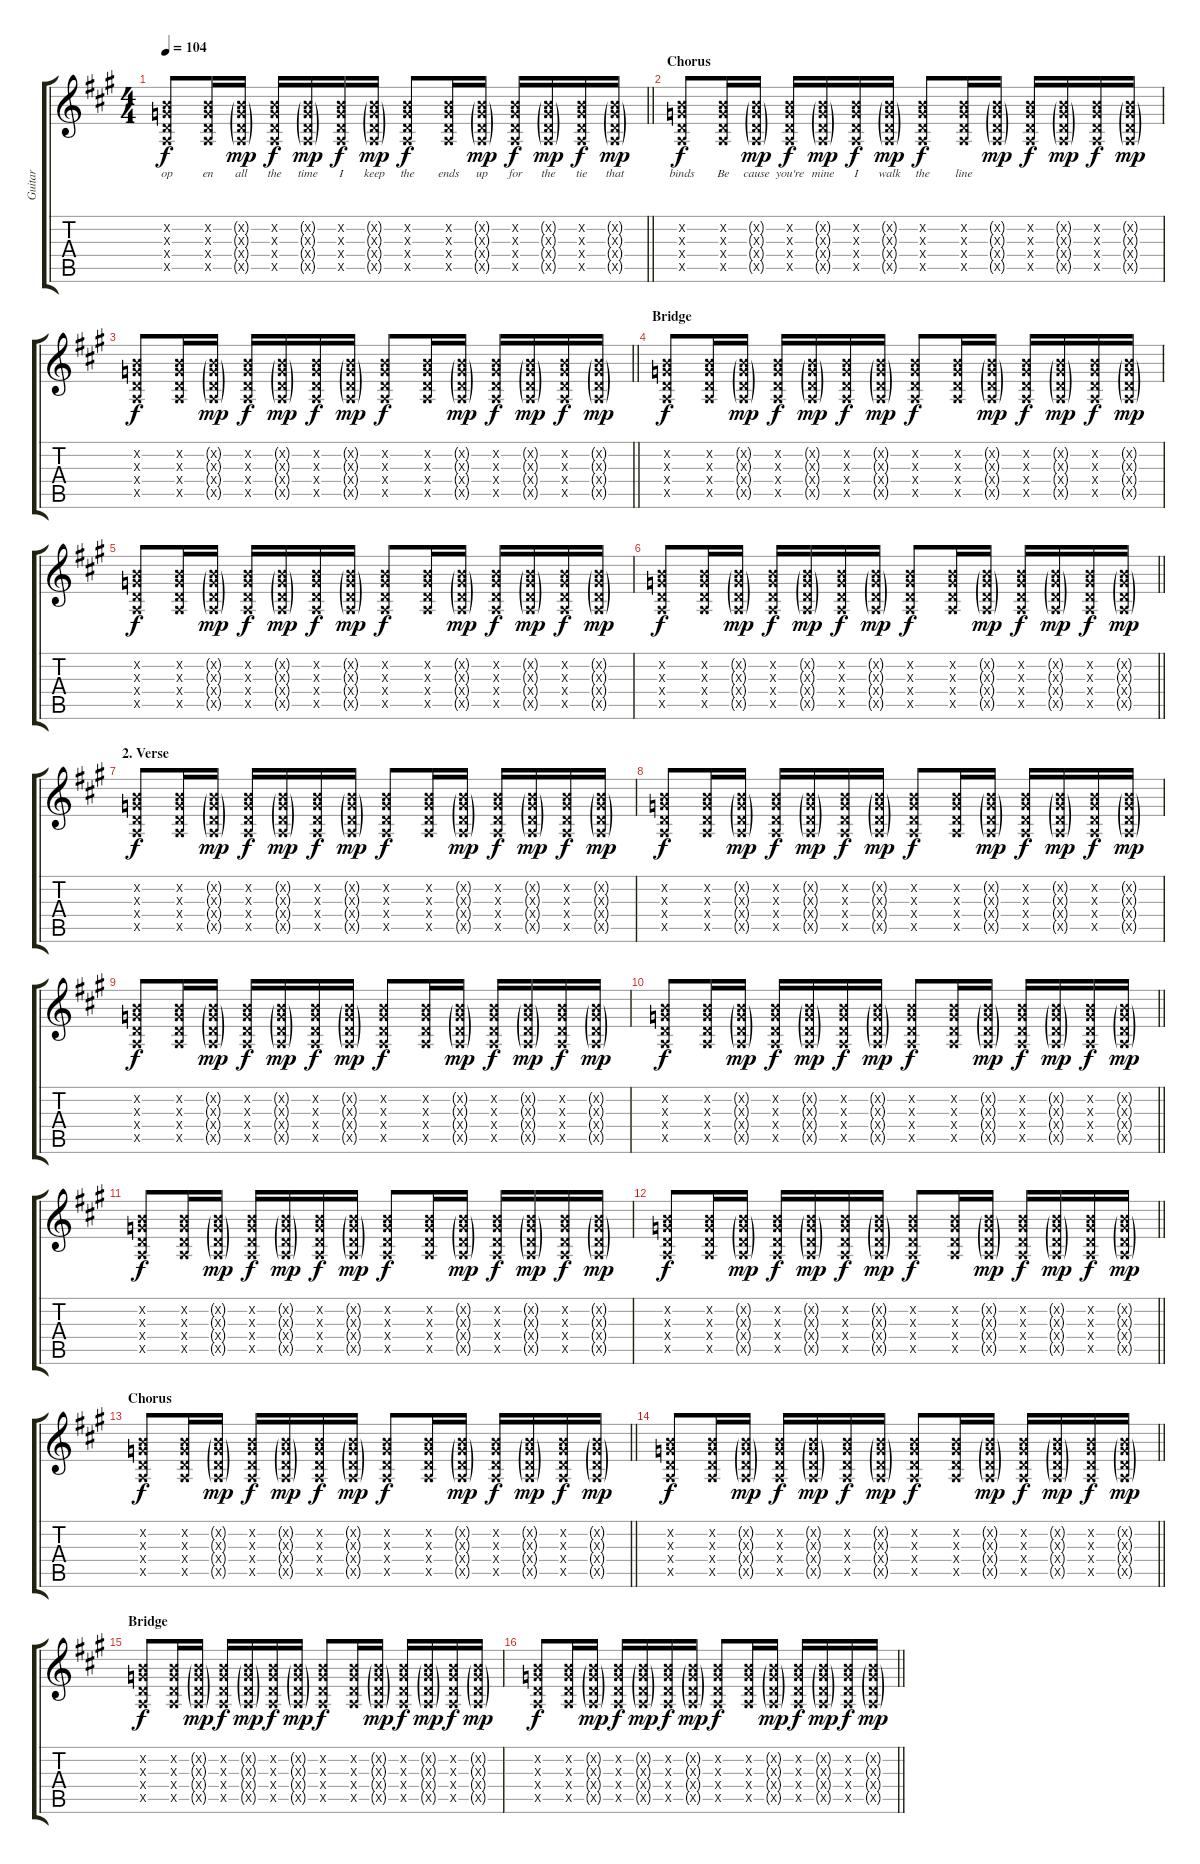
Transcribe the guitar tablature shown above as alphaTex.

\track ("Guitar" "Guitar") {instrument electricguitarmuted}
\staff {score tabs}
\tuning (E4 B3 G3 D3 A2 E2) {hide}
\ts (4 4)
\tempo 104
\clef g2
\barLineRight lightlight
\ks a
(0.2{x} 0.3{x} 0.4{x} 0.5{x}).8{lyrics (0 "op") lyrics (1 "") lyrics (2 "") lyrics (3 "") lyrics (4 "") dy f} (0.2{x} 0.3{x} 0.4{x} 0.5{x}).16{lyrics (0 "en") lyrics (1 "") lyrics (2 "") lyrics (3 "") lyrics (4 "")} (0.2{g x} 0.3{g x} 0.4{g x} 0.5{g x}).16{lyrics (0 "all") lyrics (1 "") lyrics (2 "") lyrics (3 "") lyrics (4 "") dy mp} (0.2{x} 0.3{x} 0.4{x} 0.5{x}).16{lyrics (0 "the") lyrics (1 "") lyrics (2 "") lyrics (3 "") lyrics (4 "") dy f} (0.2{g x} 0.3{g x} 0.4{g x} 0.5{g x}).16{lyrics (0 "time") lyrics (1 "") lyrics (2 "") lyrics (3 "") lyrics (4 "") dy mp} (0.2{x} 0.3{x} 0.4{x} 0.5{x}).16{lyrics (0 "I") lyrics (1 "") lyrics (2 "") lyrics (3 "") lyrics (4 "") dy f} (0.2{g x} 0.3{g x} 0.4{g x} 0.5{g x}).16{lyrics (0 "keep") lyrics (1 "") lyrics (2 "") lyrics (3 "") lyrics (4 "") dy mp} (0.2{x} 0.3{x} 0.4{x} 0.5{x}).8{lyrics (0 "the") lyrics (1 "") lyrics (2 "") lyrics (3 "") lyrics (4 "") dy f} (0.2{x} 0.3{x} 0.4{x} 0.5{x}).16{lyrics (0 "ends") lyrics (1 "") lyrics (2 "") lyrics (3 "") lyrics (4 "")} (0.2{g x} 0.3{g x} 0.4{g x} 0.5{g x}).16{lyrics (0 "up") lyrics (1 "") lyrics (2 "") lyrics (3 "") lyrics (4 "") dy mp} (0.2{x} 0.3{x} 0.4{x} 0.5{x}).16{lyrics (0 "for") lyrics (1 "") lyrics (2 "") lyrics (3 "") lyrics (4 "") dy f} (0.2{g x} 0.3{g x} 0.4{g x} 0.5{g x}).16{lyrics (0 "the") lyrics (1 "") lyrics (2 "") lyrics (3 "") lyrics (4 "") dy mp} (0.2{x} 0.3{x} 0.4{x} 0.5{x}).16{lyrics (0 "tie") lyrics (1 "") lyrics (2 "") lyrics (3 "") lyrics (4 "") dy f} (0.2{g x} 0.3{g x} 0.4{g x} 0.5{g x}).16{lyrics (0 "that") lyrics (1 "") lyrics (2 "") lyrics (3 "") lyrics (4 "") dy mp} |
\section ("" "Chorus")
(0.2{x} 0.3{x} 0.4{x} 0.5{x}).8{lyrics (0 "binds") lyrics (1 "") lyrics (2 "") lyrics (3 "") lyrics (4 "") dy f} (0.2{x} 0.3{x} 0.4{x} 0.5{x}).16{lyrics (0 "Be") lyrics (1 "") lyrics (2 "") lyrics (3 "") lyrics (4 "")} (0.2{g x} 0.3{g x} 0.4{g x} 0.5{g x}).16{lyrics (0 "cause") lyrics (1 "") lyrics (2 "") lyrics (3 "") lyrics (4 "") dy mp} (0.2{x} 0.3{x} 0.4{x} 0.5{x}).16{lyrics (0 "you're") lyrics (1 "") lyrics (2 "") lyrics (3 "") lyrics (4 "") dy f} (0.2{g x} 0.3{g x} 0.4{g x} 0.5{g x}).16{lyrics (0 "mine") lyrics (1 "") lyrics (2 "") lyrics (3 "") lyrics (4 "") dy mp} (0.2{x} 0.3{x} 0.4{x} 0.5{x}).16{lyrics (0 "I") lyrics (1 "") lyrics (2 "") lyrics (3 "") lyrics (4 "") dy f} (0.2{g x} 0.3{g x} 0.4{g x} 0.5{g x}).16{lyrics (0 "walk") lyrics (1 "") lyrics (2 "") lyrics (3 "") lyrics (4 "") dy mp} (0.2{x} 0.3{x} 0.4{x} 0.5{x}).8{lyrics (0 "the") lyrics (1 "") lyrics (2 "") lyrics (3 "") lyrics (4 "") dy f} (0.2{x} 0.3{x} 0.4{x} 0.5{x}).16{lyrics (0 "line") lyrics (1 "") lyrics (2 "") lyrics (3 "") lyrics (4 "")} (0.2{g x} 0.3{g x} 0.4{g x} 0.5{g x}).16{dy mp} (0.2{x} 0.3{x} 0.4{x} 0.5{x}).16{dy f} (0.2{g x} 0.3{g x} 0.4{g x} 0.5{g x}).16{dy mp} (0.2{x} 0.3{x} 0.4{x} 0.5{x}).16{dy f} (0.2{g x} 0.3{g x} 0.4{g x} 0.5{g x}).16{dy mp} |
\barLineRight lightlight
(0.2{x} 0.3{x} 0.4{x} 0.5{x}).8{dy f} (0.2{x} 0.3{x} 0.4{x} 0.5{x}).16 (0.2{g x} 0.3{g x} 0.4{g x} 0.5{g x}).16{dy mp} (0.2{x} 0.3{x} 0.4{x} 0.5{x}).16{dy f} (0.2{g x} 0.3{g x} 0.4{g x} 0.5{g x}).16{dy mp} (0.2{x} 0.3{x} 0.4{x} 0.5{x}).16{dy f} (0.2{g x} 0.3{g x} 0.4{g x} 0.5{g x}).16{dy mp} (0.2{x} 0.3{x} 0.4{x} 0.5{x}).8{dy f} (0.2{x} 0.3{x} 0.4{x} 0.5{x}).16 (0.2{g x} 0.3{g x} 0.4{g x} 0.5{g x}).16{dy mp} (0.2{x} 0.3{x} 0.4{x} 0.5{x}).16{dy f} (0.2{g x} 0.3{g x} 0.4{g x} 0.5{g x}).16{dy mp} (0.2{x} 0.3{x} 0.4{x} 0.5{x}).16{dy f} (0.2{g x} 0.3{g x} 0.4{g x} 0.5{g x}).16{dy mp} |
\section ("" "Bridge")
(0.2{x} 0.3{x} 0.4{x} 0.5{x}).8{dy f} (0.2{x} 0.3{x} 0.4{x} 0.5{x}).16 (0.2{g x} 0.3{g x} 0.4{g x} 0.5{g x}).16{dy mp} (0.2{x} 0.3{x} 0.4{x} 0.5{x}).16{dy f} (0.2{g x} 0.3{g x} 0.4{g x} 0.5{g x}).16{dy mp} (0.2{x} 0.3{x} 0.4{x} 0.5{x}).16{dy f} (0.2{g x} 0.3{g x} 0.4{g x} 0.5{g x}).16{dy mp} (0.2{x} 0.3{x} 0.4{x} 0.5{x}).8{dy f} (0.2{x} 0.3{x} 0.4{x} 0.5{x}).16 (0.2{g x} 0.3{g x} 0.4{g x} 0.5{g x}).16{dy mp} (0.2{x} 0.3{x} 0.4{x} 0.5{x}).16{dy f} (0.2{g x} 0.3{g x} 0.4{g x} 0.5{g x}).16{dy mp} (0.2{x} 0.3{x} 0.4{x} 0.5{x}).16{dy f} (0.2{g x} 0.3{g x} 0.4{g x} 0.5{g x}).16{dy mp} |
(0.2{x} 0.3{x} 0.4{x} 0.5{x}).8{dy f} (0.2{x} 0.3{x} 0.4{x} 0.5{x}).16 (0.2{g x} 0.3{g x} 0.4{g x} 0.5{g x}).16{dy mp} (0.2{x} 0.3{x} 0.4{x} 0.5{x}).16{dy f} (0.2{g x} 0.3{g x} 0.4{g x} 0.5{g x}).16{dy mp} (0.2{x} 0.3{x} 0.4{x} 0.5{x}).16{dy f} (0.2{g x} 0.3{g x} 0.4{g x} 0.5{g x}).16{dy mp} (0.2{x} 0.3{x} 0.4{x} 0.5{x}).8{dy f} (0.2{x} 0.3{x} 0.4{x} 0.5{x}).16 (0.2{g x} 0.3{g x} 0.4{g x} 0.5{g x}).16{dy mp} (0.2{x} 0.3{x} 0.4{x} 0.5{x}).16{dy f} (0.2{g x} 0.3{g x} 0.4{g x} 0.5{g x}).16{dy mp} (0.2{x} 0.3{x} 0.4{x} 0.5{x}).16{dy f} (0.2{g x} 0.3{g x} 0.4{g x} 0.5{g x}).16{dy mp} |
\barLineRight lightlight
(0.2{x} 0.3{x} 0.4{x} 0.5{x}).8{dy f} (0.2{x} 0.3{x} 0.4{x} 0.5{x}).16 (0.2{g x} 0.3{g x} 0.4{g x} 0.5{g x}).16{dy mp} (0.2{x} 0.3{x} 0.4{x} 0.5{x}).16{dy f} (0.2{g x} 0.3{g x} 0.4{g x} 0.5{g x}).16{dy mp} (0.2{x} 0.3{x} 0.4{x} 0.5{x}).16{dy f} (0.2{g x} 0.3{g x} 0.4{g x} 0.5{g x}).16{dy mp} (0.2{x} 0.3{x} 0.4{x} 0.5{x}).8{dy f} (0.2{x} 0.3{x} 0.4{x} 0.5{x}).16 (0.2{g x} 0.3{g x} 0.4{g x} 0.5{g x}).16{dy mp} (0.2{x} 0.3{x} 0.4{x} 0.5{x}).16{dy f} (0.2{g x} 0.3{g x} 0.4{g x} 0.5{g x}).16{dy mp} (0.2{x} 0.3{x} 0.4{x} 0.5{x}).16{dy f} (0.2{g x} 0.3{g x} 0.4{g x} 0.5{g x}).16{dy mp} |
\section ("" "2. Verse")
(0.2{x} 0.3{x} 0.4{x} 0.5{x}).8{dy f} (0.2{x} 0.3{x} 0.4{x} 0.5{x}).16 (0.2{g x} 0.3{g x} 0.4{g x} 0.5{g x}).16{dy mp} (0.2{x} 0.3{x} 0.4{x} 0.5{x}).16{dy f} (0.2{g x} 0.3{g x} 0.4{g x} 0.5{g x}).16{dy mp} (0.2{x} 0.3{x} 0.4{x} 0.5{x}).16{dy f} (0.2{g x} 0.3{g x} 0.4{g x} 0.5{g x}).16{dy mp} (0.2{x} 0.3{x} 0.4{x} 0.5{x}).8{dy f} (0.2{x} 0.3{x} 0.4{x} 0.5{x}).16 (0.2{g x} 0.3{g x} 0.4{g x} 0.5{g x}).16{dy mp} (0.2{x} 0.3{x} 0.4{x} 0.5{x}).16{dy f} (0.2{g x} 0.3{g x} 0.4{g x} 0.5{g x}).16{dy mp} (0.2{x} 0.3{x} 0.4{x} 0.5{x}).16{dy f} (0.2{g x} 0.3{g x} 0.4{g x} 0.5{g x}).16{dy mp} |
(0.2{x} 0.3{x} 0.4{x} 0.5{x}).8{dy f} (0.2{x} 0.3{x} 0.4{x} 0.5{x}).16 (0.2{g x} 0.3{g x} 0.4{g x} 0.5{g x}).16{dy mp} (0.2{x} 0.3{x} 0.4{x} 0.5{x}).16{dy f} (0.2{g x} 0.3{g x} 0.4{g x} 0.5{g x}).16{dy mp} (0.2{x} 0.3{x} 0.4{x} 0.5{x}).16{dy f} (0.2{g x} 0.3{g x} 0.4{g x} 0.5{g x}).16{dy mp} (0.2{x} 0.3{x} 0.4{x} 0.5{x}).8{dy f} (0.2{x} 0.3{x} 0.4{x} 0.5{x}).16 (0.2{g x} 0.3{g x} 0.4{g x} 0.5{g x}).16{dy mp} (0.2{x} 0.3{x} 0.4{x} 0.5{x}).16{dy f} (0.2{g x} 0.3{g x} 0.4{g x} 0.5{g x}).16{dy mp} (0.2{x} 0.3{x} 0.4{x} 0.5{x}).16{dy f} (0.2{g x} 0.3{g x} 0.4{g x} 0.5{g x}).16{dy mp} |
(0.2{x} 0.3{x} 0.4{x} 0.5{x}).8{dy f} (0.2{x} 0.3{x} 0.4{x} 0.5{x}).16 (0.2{g x} 0.3{g x} 0.4{g x} 0.5{g x}).16{dy mp} (0.2{x} 0.3{x} 0.4{x} 0.5{x}).16{dy f} (0.2{g x} 0.3{g x} 0.4{g x} 0.5{g x}).16{dy mp} (0.2{x} 0.3{x} 0.4{x} 0.5{x}).16{dy f} (0.2{g x} 0.3{g x} 0.4{g x} 0.5{g x}).16{dy mp} (0.2{x} 0.3{x} 0.4{x} 0.5{x}).8{dy f} (0.2{x} 0.3{x} 0.4{x} 0.5{x}).16 (0.2{g x} 0.3{g x} 0.4{g x} 0.5{g x}).16{dy mp} (0.2{x} 0.3{x} 0.4{x} 0.5{x}).16{dy f} (0.2{g x} 0.3{g x} 0.4{g x} 0.5{g x}).16{dy mp} (0.2{x} 0.3{x} 0.4{x} 0.5{x}).16{dy f} (0.2{g x} 0.3{g x} 0.4{g x} 0.5{g x}).16{dy mp} |
\barLineRight lightlight
(0.2{x} 0.3{x} 0.4{x} 0.5{x}).8{dy f} (0.2{x} 0.3{x} 0.4{x} 0.5{x}).16 (0.2{g x} 0.3{g x} 0.4{g x} 0.5{g x}).16{dy mp} (0.2{x} 0.3{x} 0.4{x} 0.5{x}).16{dy f} (0.2{g x} 0.3{g x} 0.4{g x} 0.5{g x}).16{dy mp} (0.2{x} 0.3{x} 0.4{x} 0.5{x}).16{dy f} (0.2{g x} 0.3{g x} 0.4{g x} 0.5{g x}).16{dy mp} (0.2{x} 0.3{x} 0.4{x} 0.5{x}).8{dy f} (0.2{x} 0.3{x} 0.4{x} 0.5{x}).16 (0.2{g x} 0.3{g x} 0.4{g x} 0.5{g x}).16{dy mp} (0.2{x} 0.3{x} 0.4{x} 0.5{x}).16{dy f} (0.2{g x} 0.3{g x} 0.4{g x} 0.5{g x}).16{dy mp} (0.2{x} 0.3{x} 0.4{x} 0.5{x}).16{dy f} (0.2{g x} 0.3{g x} 0.4{g x} 0.5{g x}).16{dy mp} |
(0.2{x} 0.3{x} 0.4{x} 0.5{x}).8{dy f} (0.2{x} 0.3{x} 0.4{x} 0.5{x}).16 (0.2{g x} 0.3{g x} 0.4{g x} 0.5{g x}).16{dy mp} (0.2{x} 0.3{x} 0.4{x} 0.5{x}).16{dy f} (0.2{g x} 0.3{g x} 0.4{g x} 0.5{g x}).16{dy mp} (0.2{x} 0.3{x} 0.4{x} 0.5{x}).16{dy f} (0.2{g x} 0.3{g x} 0.4{g x} 0.5{g x}).16{dy mp} (0.2{x} 0.3{x} 0.4{x} 0.5{x}).8{dy f} (0.2{x} 0.3{x} 0.4{x} 0.5{x}).16 (0.2{g x} 0.3{g x} 0.4{g x} 0.5{g x}).16{dy mp} (0.2{x} 0.3{x} 0.4{x} 0.5{x}).16{dy f} (0.2{g x} 0.3{g x} 0.4{g x} 0.5{g x}).16{dy mp} (0.2{x} 0.3{x} 0.4{x} 0.5{x}).16{dy f} (0.2{g x} 0.3{g x} 0.4{g x} 0.5{g x}).16{dy mp} |
\barLineRight lightlight
(0.2{x} 0.3{x} 0.4{x} 0.5{x}).8{dy f} (0.2{x} 0.3{x} 0.4{x} 0.5{x}).16 (0.2{g x} 0.3{g x} 0.4{g x} 0.5{g x}).16{dy mp} (0.2{x} 0.3{x} 0.4{x} 0.5{x}).16{dy f} (0.2{g x} 0.3{g x} 0.4{g x} 0.5{g x}).16{dy mp} (0.2{x} 0.3{x} 0.4{x} 0.5{x}).16{dy f} (0.2{g x} 0.3{g x} 0.4{g x} 0.5{g x}).16{dy mp} (0.2{x} 0.3{x} 0.4{x} 0.5{x}).8{dy f} (0.2{x} 0.3{x} 0.4{x} 0.5{x}).16 (0.2{g x} 0.3{g x} 0.4{g x} 0.5{g x}).16{dy mp} (0.2{x} 0.3{x} 0.4{x} 0.5{x}).16{dy f} (0.2{g x} 0.3{g x} 0.4{g x} 0.5{g x}).16{dy mp} (0.2{x} 0.3{x} 0.4{x} 0.5{x}).16{dy f} (0.2{g x} 0.3{g x} 0.4{g x} 0.5{g x}).16{dy mp} |
\section ("" "Chorus")
\barLineRight lightlight
(0.2{x} 0.3{x} 0.4{x} 0.5{x}).8{dy f} (0.2{x} 0.3{x} 0.4{x} 0.5{x}).16 (0.2{g x} 0.3{g x} 0.4{g x} 0.5{g x}).16{dy mp} (0.2{x} 0.3{x} 0.4{x} 0.5{x}).16{dy f} (0.2{g x} 0.3{g x} 0.4{g x} 0.5{g x}).16{dy mp} (0.2{x} 0.3{x} 0.4{x} 0.5{x}).16{dy f} (0.2{g x} 0.3{g x} 0.4{g x} 0.5{g x}).16{dy mp} (0.2{x} 0.3{x} 0.4{x} 0.5{x}).8{dy f} (0.2{x} 0.3{x} 0.4{x} 0.5{x}).16 (0.2{g x} 0.3{g x} 0.4{g x} 0.5{g x}).16{dy mp} (0.2{x} 0.3{x} 0.4{x} 0.5{x}).16{dy f} (0.2{g x} 0.3{g x} 0.4{g x} 0.5{g x}).16{dy mp} (0.2{x} 0.3{x} 0.4{x} 0.5{x}).16{dy f} (0.2{g x} 0.3{g x} 0.4{g x} 0.5{g x}).16{dy mp} |
\barLineRight lightlight
(0.2{x} 0.3{x} 0.4{x} 0.5{x}).8{dy f} (0.2{x} 0.3{x} 0.4{x} 0.5{x}).16 (0.2{g x} 0.3{g x} 0.4{g x} 0.5{g x}).16{dy mp} (0.2{x} 0.3{x} 0.4{x} 0.5{x}).16{dy f} (0.2{g x} 0.3{g x} 0.4{g x} 0.5{g x}).16{dy mp} (0.2{x} 0.3{x} 0.4{x} 0.5{x}).16{dy f} (0.2{g x} 0.3{g x} 0.4{g x} 0.5{g x}).16{dy mp} (0.2{x} 0.3{x} 0.4{x} 0.5{x}).8{dy f} (0.2{x} 0.3{x} 0.4{x} 0.5{x}).16 (0.2{g x} 0.3{g x} 0.4{g x} 0.5{g x}).16{dy mp} (0.2{x} 0.3{x} 0.4{x} 0.5{x}).16{dy f} (0.2{g x} 0.3{g x} 0.4{g x} 0.5{g x}).16{dy mp} (0.2{x} 0.3{x} 0.4{x} 0.5{x}).16{dy f} (0.2{g x} 0.3{g x} 0.4{g x} 0.5{g x}).16{dy mp} |
\section ("" "Bridge")
(0.2{x} 0.3{x} 0.4{x} 0.5{x}).8{dy f} (0.2{x} 0.3{x} 0.4{x} 0.5{x}).16 (0.2{g x} 0.3{g x} 0.4{g x} 0.5{g x}).16{dy mp} (0.2{x} 0.3{x} 0.4{x} 0.5{x}).16{dy f} (0.2{g x} 0.3{g x} 0.4{g x} 0.5{g x}).16{dy mp} (0.2{x} 0.3{x} 0.4{x} 0.5{x}).16{dy f} (0.2{g x} 0.3{g x} 0.4{g x} 0.5{g x}).16{dy mp} (0.2{x} 0.3{x} 0.4{x} 0.5{x}).8{dy f} (0.2{x} 0.3{x} 0.4{x} 0.5{x}).16 (0.2{g x} 0.3{g x} 0.4{g x} 0.5{g x}).16{dy mp} (0.2{x} 0.3{x} 0.4{x} 0.5{x}).16{dy f} (0.2{g x} 0.3{g x} 0.4{g x} 0.5{g x}).16{dy mp} (0.2{x} 0.3{x} 0.4{x} 0.5{x}).16{dy f} (0.2{g x} 0.3{g x} 0.4{g x} 0.5{g x}).16{dy mp} |
\barLineRight lightlight
(0.2{x} 0.3{x} 0.4{x} 0.5{x}).8{dy f} (0.2{x} 0.3{x} 0.4{x} 0.5{x}).16 (0.2{g x} 0.3{g x} 0.4{g x} 0.5{g x}).16{dy mp} (0.2{x} 0.3{x} 0.4{x} 0.5{x}).16{dy f} (0.2{g x} 0.3{g x} 0.4{g x} 0.5{g x}).16{dy mp} (0.2{x} 0.3{x} 0.4{x} 0.5{x}).16{dy f} (0.2{g x} 0.3{g x} 0.4{g x} 0.5{g x}).16{dy mp} (0.2{x} 0.3{x} 0.4{x} 0.5{x}).8{dy f} (0.2{x} 0.3{x} 0.4{x} 0.5{x}).16 (0.2{g x} 0.3{g x} 0.4{g x} 0.5{g x}).16{dy mp} (0.2{x} 0.3{x} 0.4{x} 0.5{x}).16{dy f} (0.2{g x} 0.3{g x} 0.4{g x} 0.5{g x}).16{dy mp} (0.2{x} 0.3{x} 0.4{x} 0.5{x}).16{dy f} (0.2{g x} 0.3{g x} 0.4{g x} 0.5{g x}).16{dy mp}
